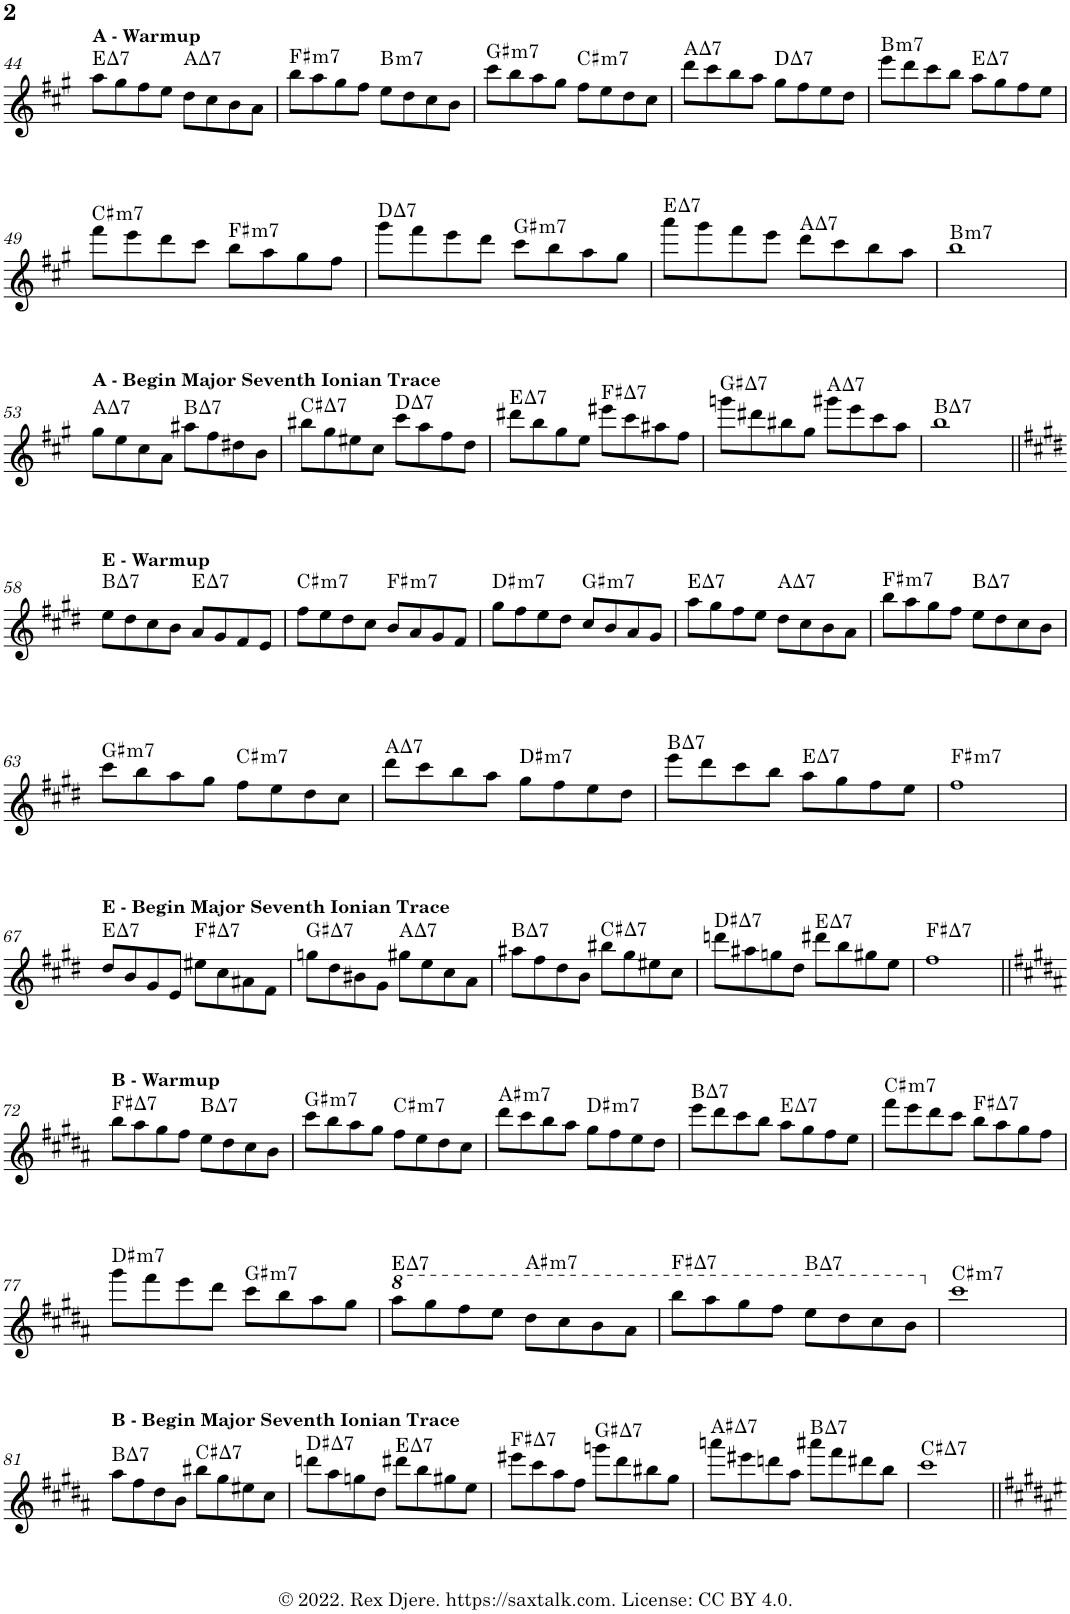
**kern	**harte
*part1	*part1
*staff1	*
*I"Alto Saxophone	*
*I'A. Sax.	*
!!LO:PB:g=z
*clefG2	*
*Trd5c9	*
*k[f#c#g#]	*
*M4/4	*
=44	=44
!LO:TX:a:B:t=A - Warmup	!LO:H:kt=7
8aa\L	E:maj7
8gg#\	.
8ff#\	.
8ee\J	.
!	!LO:H:kt=7
8dd\L	A:maj7
8cc#\	.
8b\	.
8a\J	.
=45	=45
!	!LO:H:kt=m7
8bb\L	F#:min7
8aa\	.
8gg#\	.
8ff#\J	.
!	!LO:H:kt=m7
8ee\L	B:min7
8dd\	.
8cc#\	.
8b\J	.
=46	=46
!	!LO:H:kt=m7
8ccc#\L	G#:min7
8bb\	.
8aa\	.
8gg#\J	.
!	!LO:H:kt=m7
8ff#\L	C#:min7
8ee\	.
8dd\	.
8cc#\J	.
=47	=47
!	!LO:H:kt=7
8ddd\L	A:maj7
8ccc#\	.
8bb\	.
8aa\J	.
!	!LO:H:kt=7
8gg#\L	D:maj7
8ff#\	.
8ee\	.
8dd\J	.
=48	=48
!	!LO:H:kt=m7
8eee\L	B:min7
8ddd\	.
8ccc#\	.
8bb\J	.
!	!LO:H:kt=7
8aa\L	E:maj7
8gg#\	.
8ff#\	.
8ee\J	.
!!LO:LB:g=z
=49	=49
*k[f#c#g#]	*
!	!LO:H:kt=m7
8fff#\L	C#:min7
8eee\	.
8ddd\	.
8ccc#\J	.
!	!LO:H:kt=m7
8bb\L	F#:min7
8aa\	.
8gg#\	.
8ff#\J	.
=50	=50
!	!LO:H:kt=7
8ggg#\L	D:maj7
8fff#\	.
8eee\	.
8ddd\J	.
!	!LO:H:kt=m7
8ccc#\L	G#:min7
8bb\	.
8aa\	.
8gg#\J	.
=51	=51
!	!LO:H:kt=7
8aaa\L	E:maj7
8ggg#\	.
8fff#\	.
8eee\J	.
!	!LO:H:kt=7
8ddd\L	A:maj7
8ccc#\	.
8bb\	.
8aa\J	.
=52	=52
!	!LO:H:kt=m7
1bb	B:min7
!!LO:LB:g=z
=53	=53
!LO:TX:a:B:t=A - Begin Major Seventh Ionian Trace	!LO:H:kt=7
8gg#\L	A:maj7
8ee\	.
8cc#\	.
8a\J	.
!	!LO:H:kt=7
8aa#X\L	B:maj7
8ff#\	.
8dd#X\	.
8b\J	.
=54	=54
!	!LO:H:kt=7
8bb#X\L	C#:maj7
8gg#\	.
8ee#X\	.
8cc#\J	.
!	!LO:H:kt=7
8ccc#\L	D:maj7
8aa\	.
8ff#\	.
8dd\J	.
=55	=55
!	!LO:H:kt=7
8ddd#X\L	E:maj7
8bb\	.
8gg#\	.
8ee\J	.
!	!LO:H:kt=7
8eee#X\L	F#:maj7
8ccc#\	.
8aa#X\	.
8ff#\J	.
=56	=56
!	!LO:H:kt=7
8gggn\L	G#:maj7
8ddd#X\	.
8bb#X\	.
8gg#\J	.
!	!LO:H:kt=7
8ggg#X\L	A:maj7
8eee\	.
8ccc#\	.
8aa\J	.
=57	=57
!	!LO:H:kt=7
1bb	B:maj7
!!LO:LB:g=z
=58||	=58||
*k[f#c#g#d#]	*
!LO:TX:a:B:t=E - Warmup	!LO:H:kt=7
8ee\L	B:maj7
8dd#\	.
8cc#\	.
8b\J	.
!	!LO:H:kt=7
8a/L	E:maj7
8g#/	.
8f#/	.
8e/J	.
=59	=59
!	!LO:H:kt=m7
8ff#\L	C#:min7
8ee\	.
8dd#\	.
8cc#\J	.
!	!LO:H:kt=m7
8b/L	F#:min7
8a/	.
8g#/	.
8f#/J	.
=60	=60
!	!LO:H:kt=m7
8gg#\L	D#:min7
8ff#\	.
8ee\	.
8dd#\J	.
!	!LO:H:kt=m7
8cc#/L	G#:min7
8b/	.
8a/	.
8g#/J	.
=61	=61
!	!LO:H:kt=7
8aa\L	E:maj7
8gg#\	.
8ff#\	.
8ee\J	.
!	!LO:H:kt=7
8dd#\L	A:maj7
8cc#\	.
8b\	.
8a\J	.
=62	=62
!	!LO:H:kt=m7
8bb\L	F#:min7
8aa\	.
8gg#\	.
8ff#\J	.
!	!LO:H:kt=7
8ee\L	B:maj7
8dd#\	.
8cc#\	.
8b\J	.
!!LO:LB:g=z
=63	=63
!	!LO:H:kt=m7
8ccc#\L	G#:min7
8bb\	.
8aa\	.
8gg#\J	.
!	!LO:H:kt=m7
8ff#\L	C#:min7
8ee\	.
8dd#\	.
8cc#\J	.
=64	=64
!	!LO:H:kt=7
8ddd#\L	A:maj7
8ccc#\	.
8bb\	.
8aa\J	.
!	!LO:H:kt=m7
8gg#\L	D#:min7
8ff#\	.
8ee\	.
8dd#\J	.
=65	=65
!	!LO:H:kt=7
8eee\L	B:maj7
8ddd#\	.
8ccc#\	.
8bb\J	.
!	!LO:H:kt=7
8aa\L	E:maj7
8gg#\	.
8ff#\	.
8ee\J	.
=66	=66
!	!LO:H:kt=m7
1ff#	F#:min7
!!LO:LB:g=z
=67	=67
!LO:TX:a:B:t=E - Begin Major Seventh Ionian Trace	!LO:H:kt=7
8dd#/L	E:maj7
8b/	.
8g#/	.
8e/J	.
!	!LO:H:kt=7
8ee#X\L	F#:maj7
8cc#\	.
8a#X\	.
8f#\J	.
=68	=68
!	!LO:H:kt=7
8ggn\L	G#:maj7
8dd#\	.
8b#X\	.
8g#\J	.
!	!LO:H:kt=7
8gg#X\L	A:maj7
8ee\	.
8cc#\	.
8a\J	.
=69	=69
!	!LO:H:kt=7
8aa#X\L	B:maj7
8ff#\	.
8dd#\	.
8b\J	.
!	!LO:H:kt=7
8bb#X\L	C#:maj7
8gg#\	.
8ee#X\	.
8cc#\J	.
=70	=70
!	!LO:H:kt=7
8dddn\L	D#:maj7
8aa#X\	.
8ggn\	.
8dd#\J	.
!	!LO:H:kt=7
8ddd#X\L	E:maj7
8bb\	.
8gg#X\	.
8ee\J	.
=71	=71
!	!LO:H:kt=7
1ff#	F#:maj7
!!LO:LB:g=z
=72||	=72||
*k[f#c#g#d#a#]	*
!LO:TX:a:B:t=B - Warmup	!LO:H:kt=7
8bb\L	F#:maj7
8aa#\	.
8gg#\	.
8ff#\J	.
!	!LO:H:kt=7
8ee\L	B:maj7
8dd#\	.
8cc#\	.
8b\J	.
=73	=73
!	!LO:H:kt=m7
8ccc#\L	G#:min7
8bb\	.
8aa#\	.
8gg#\J	.
!	!LO:H:kt=m7
8ff#\L	C#:min7
8ee\	.
8dd#\	.
8cc#\J	.
=74	=74
!	!LO:H:kt=m7
8ddd#\L	A#:min7
8ccc#\	.
8bb\	.
8aa#\J	.
!	!LO:H:kt=m7
8gg#\L	D#:min7
8ff#\	.
8ee\	.
8dd#\J	.
=75	=75
!	!LO:H:kt=7
8eee\L	B:maj7
8ddd#\	.
8ccc#\	.
8bb\J	.
!	!LO:H:kt=7
8aa#\L	E:maj7
8gg#\	.
8ff#\	.
8ee\J	.
=76	=76
!	!LO:H:kt=m7
8fff#\L	C#:min7
8eee\	.
8ddd#\	.
8ccc#\J	.
!	!LO:H:kt=7
8bb\L	F#:maj7
8aa#\	.
8gg#\	.
8ff#\J	.
!!LO:LB:g=z
=77	=77
!	!LO:H:kt=m7
8ggg#\L	D#:min7
8fff#\	.
8eee\	.
8ddd#\J	.
!	!LO:H:kt=m7
8ccc#\L	G#:min7
8bb\	.
8aa#\	.
8gg#\J	.
=78	=78
*8va	*
!	!LO:H:kt=7
8aaa#\L	E:maj7
8ggg#\	.
8fff#\	.
8eee\J	.
!	!LO:H:kt=m7
8ddd#\L	A#:min7
8ccc#\	.
8bb\	.
8aa#\J	.
=79	=79
!	!LO:H:kt=7
8bbb\L	F#:maj7
8aaa#\	.
8ggg#\	.
8fff#\J	.
!	!LO:H:kt=7
8eee\L	B:maj7
8ddd#\	.
8ccc#\	.
8bb\J	.
=80	=80
*X8va	*
!	!LO:H:kt=m7
1ccc#	C#:min7
!!LO:LB:g=z
=81	=81
!LO:TX:a:B:t=B - Begin Major Seventh Ionian Trace	!LO:H:kt=7
8aa#\L	B:maj7
8ff#\	.
8dd#\	.
8b\J	.
!	!LO:H:kt=7
8bb#X\L	C#:maj7
8gg#\	.
8ee#X\	.
8cc#\J	.
=82	=82
!	!LO:H:kt=7
8dddn\L	D#:maj7
8aa#\	.
8ggn\	.
8dd#\J	.
!	!LO:H:kt=7
8ddd#X\L	E:maj7
8bb\	.
8gg#X\	.
8ee\J	.
=83	=83
!	!LO:H:kt=7
8eee#X\L	F#:maj7
8ccc#\	.
8aa#\	.
8ff#\J	.
!	!LO:H:kt=7
8gggn\L	G#:maj7
8ddd#\	.
8bb#X\	.
8gg#\J	.
=84	=84
!	!LO:H:kt=7
8aaan\L	A#:maj7
8eee#X\	.
8dddn\	.
8aa#\J	.
!	!LO:H:kt=7
8aaa#X\L	B:maj7
8fff#\	.
8ddd#X\	.
8bb\J	.
=85	=85
!	!LO:H:kt=7
1ccc#	C#:maj7
=||	=||
*-	*-
